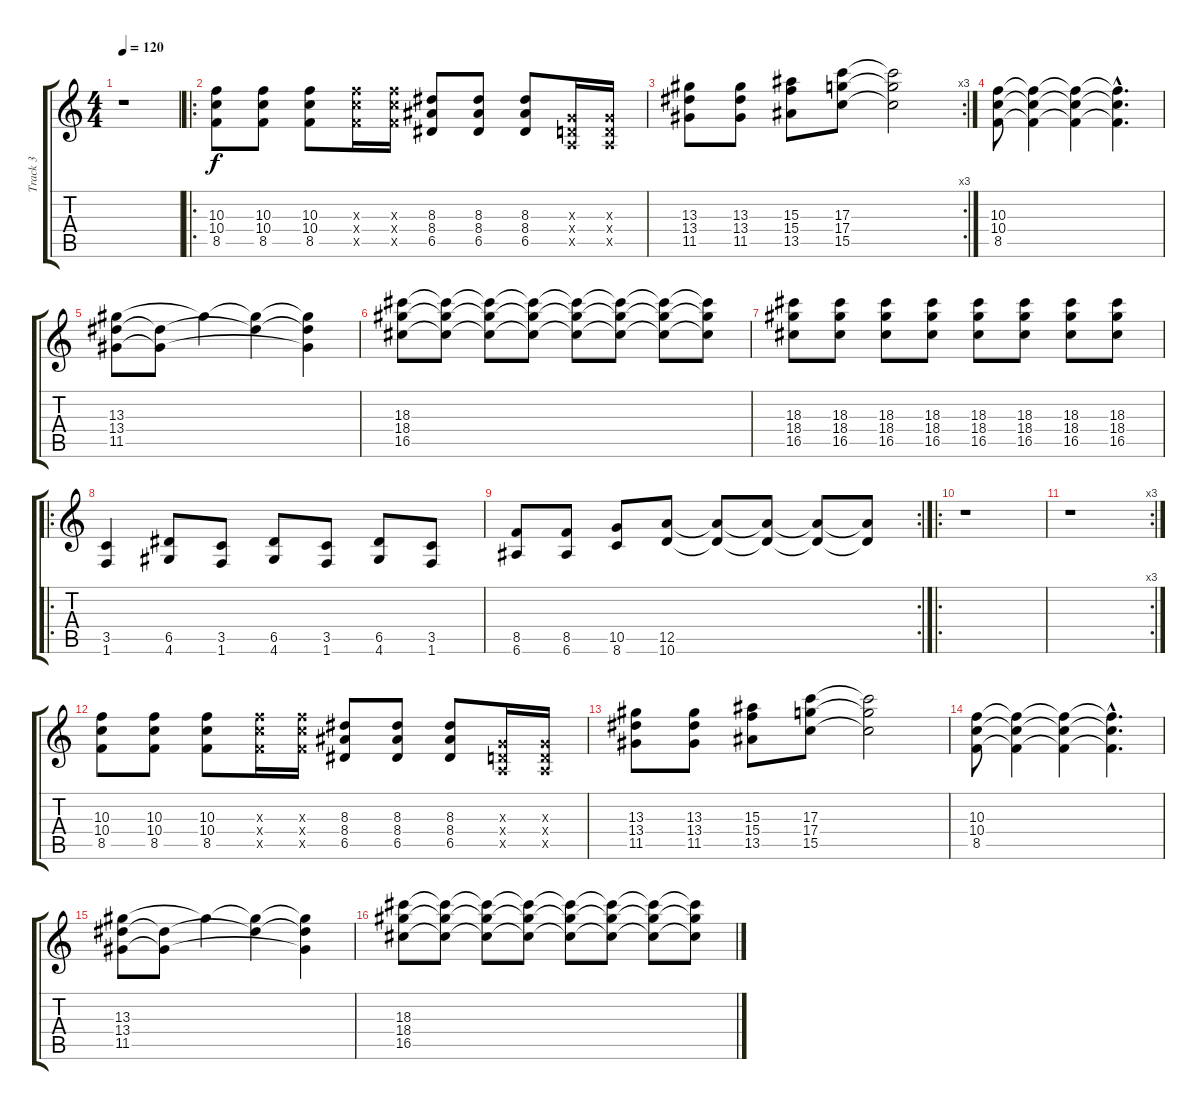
\track ("Track 3" "Track 3") {instrument distortionguitar}
\staff {score tabs}
\tuning (E4 B3 G3 D3 A2 E2) {hide}
\ts (4 4)
\tempo 120
\clef g2
\ks c
r.1{dy f} |
\ro
(10.3 10.4 8.5).8 (10.3 10.4 8.5).8 (10.3 10.4 8.5).8 (10.3{x} 10.4{x} 8.5{x}).16 (10.3{x} 10.4{x} 8.5{x}).16 (8.3 8.4 6.5).8 (8.3 8.4 6.5).8 (8.3 8.4 6.5).8 (0.3{x} 0.4{x} 0.5{x}).16 (0.3{x} 0.4{x} 0.5{x}).16 |
\rc 3
(13.3 13.4 11.5).8 (13.3 13.4 11.5).8 (15.3 15.4 13.5).8 (17.3 17.4 15.5).8 (17.3{t} 17.4{t} 15.5{t}).2 |
(10.3 10.4 8.5).8 (10.3{t} 10.4{t} 8.5{t}).4 (10.3{t} 10.4{t} 8.5{t}).4 (10.3{hac t} 10.4{hac t} 8.5{hac t}).4{d} |
(13.3 13.4 11.5).8 (13.4{t} 11.5{t}).8 13.3{t}.4 (13.3{t} 13.4{t}).4 (13.3{t} 13.4{t} 11.5{t}).4 |
(18.3 18.4 16.5).8 (18.3{t} 18.4{t} 16.5{t}).8 (18.3{t} 18.4{t} 16.5{t}).8 (18.3{t} 18.4{t} 16.5{t}).8 (18.3{t} 18.4{t} 16.5{t}).8 (18.3{t} 18.4{t} 16.5{t}).8 (18.3{t} 18.4{t} 16.5{t}).8 (18.3{t} 18.4{t} 16.5{t}).8 |
(18.3 18.4 16.5).8 (18.3 18.4 16.5).8 (18.3 18.4 16.5).8 (18.3 18.4 16.5).8 (18.3 18.4 16.5).8 (18.3 18.4 16.5).8 (18.3 18.4 16.5).8 (18.3 18.4 16.5).8 |
\ro
(3.5 1.6).4 (6.5 4.6).8 (3.5 1.6).8 (6.5 4.6).8 (3.5 1.6).8 (6.5 4.6).8 (3.5 1.6).8 |
\rc 2
(8.5 6.6).8 (8.5 6.6).8 (10.5 8.6).8 (12.5 10.6).8 (12.5{t} 10.6{t}).8 (12.5{t} 10.6{t}).8 (12.5{t} 10.6{t}).8 (12.5{t} 10.6{t}).8 |
\ro
r.1 |
\rc 3
r.1 |
(10.3 10.4 8.5).8 (10.3 10.4 8.5).8 (10.3 10.4 8.5).8 (10.3{x} 10.4{x} 8.5{x}).16 (10.3{x} 10.4{x} 8.5{x}).16 (8.3 8.4 6.5).8 (8.3 8.4 6.5).8 (8.3 8.4 6.5).8 (0.3{x} 0.4{x} 0.5{x}).16 (0.3{x} 0.4{x} 0.5{x}).16 |
(13.3 13.4 11.5).8 (13.3 13.4 11.5).8 (15.3 15.4 13.5).8 (17.3 17.4 15.5).8 (17.3{t} 17.4{t} 15.5{t}).2 |
(10.3 10.4 8.5).8 (10.3{t} 10.4{t} 8.5{t}).4 (10.3{t} 10.4{t} 8.5{t}).4 (10.3{hac t} 10.4{hac t} 8.5{hac t}).4{d} |
(13.3 13.4 11.5).8 (13.4{t} 11.5{t}).8 13.3{t}.4 (13.3{t} 13.4{t}).4 (13.3{t} 13.4{t} 11.5{t}).4 |
(18.3 18.4 16.5).8 (18.3{t} 18.4{t} 16.5{t}).8 (18.3{t} 18.4{t} 16.5{t}).8 (18.3{t} 18.4{t} 16.5{t}).8 (18.3{t} 18.4{t} 16.5{t}).8 (18.3{t} 18.4{t} 16.5{t}).8 (18.3{t} 18.4{t} 16.5{t}).8 (18.3{t} 18.4{t} 16.5{t}).8
